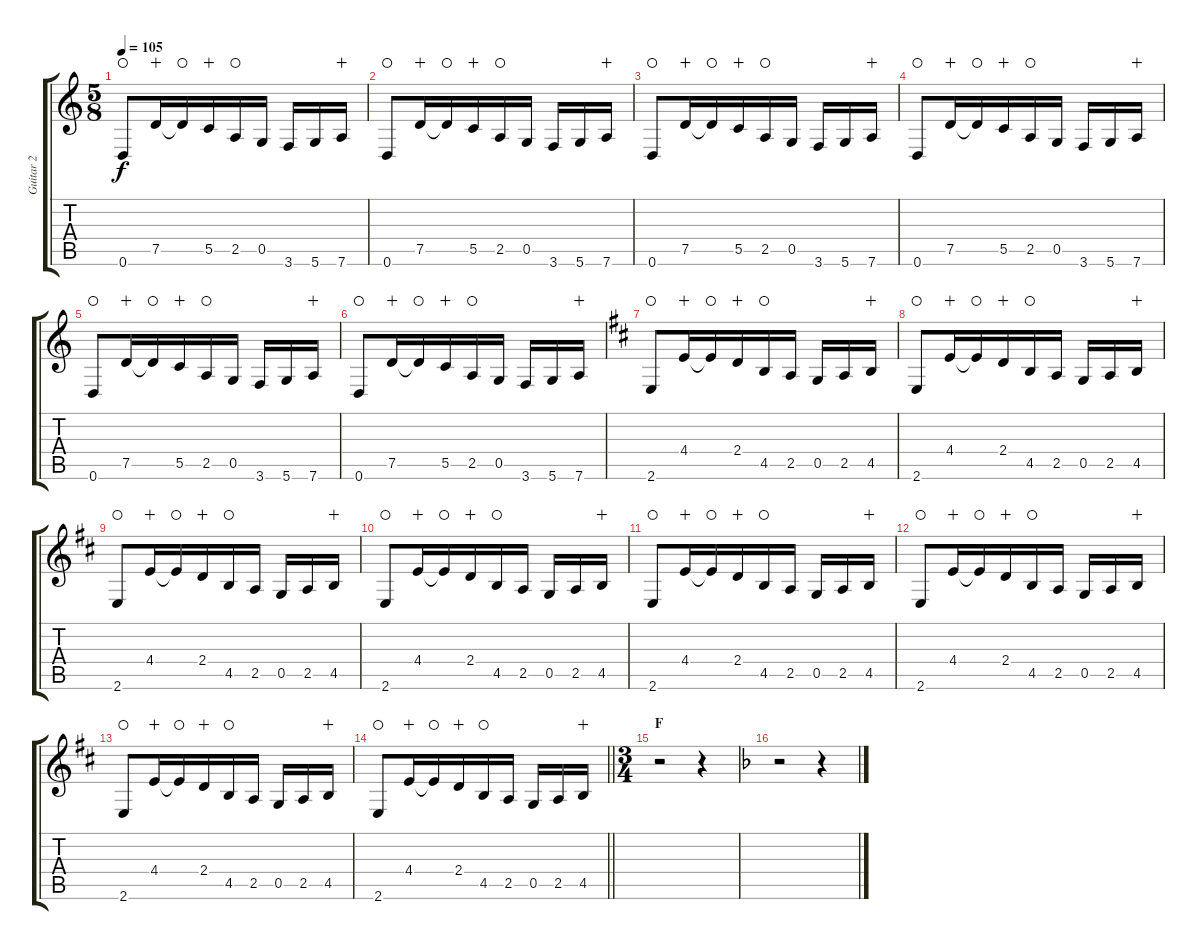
\track ("Guitar 2" "Guitar 2") {instrument overdrivenguitar}
\staff {score tabs}
\tuning (D4 A3 F3 C3 G2 D2) {hide}
\ts (5 8)
\tempo 105
\clef g2
\ks aminor
0.6.8{dy f waho beam merge} 7.5.16{wahc} 7.5{t}.16{waho} 5.5.16{wahc} 2.5.16{waho beam merge} 0.5.16{beam split} 3.6.16{beam merge} 5.6.16 7.6.16{wahc} |
0.6.8{waho beam merge} 7.5.16{wahc} 7.5{t}.16{waho} 5.5.16{wahc} 2.5.16{waho beam merge} 0.5.16{beam split} 3.6.16{beam merge} 5.6.16 7.6.16{wahc} |
0.6.8{waho beam merge} 7.5.16{wahc} 7.5{t}.16{waho} 5.5.16{wahc} 2.5.16{waho beam merge} 0.5.16{beam split} 3.6.16{beam merge} 5.6.16 7.6.16{wahc} |
0.6.8{waho beam merge} 7.5.16{wahc} 7.5{t}.16{waho} 5.5.16{wahc} 2.5.16{waho beam merge} 0.5.16{beam split} 3.6.16{beam merge} 5.6.16 7.6.16{wahc} |
0.6.8{waho beam merge} 7.5.16{wahc} 7.5{t}.16{waho} 5.5.16{wahc} 2.5.16{waho beam merge} 0.5.16{beam split} 3.6.16{beam merge} 5.6.16 7.6.16{wahc} |
0.6.8{waho beam merge} 7.5.16{wahc} 7.5{t}.16{waho} 5.5.16{wahc} 2.5.16{waho beam merge} 0.5.16{beam split} 3.6.16{beam merge} 5.6.16 7.6.16{wahc} |
\ks bminor
2.6.8{waho beam merge} 4.4.16{wahc} 4.4{t}.16{waho} 2.4.16{wahc} 4.5.16{waho beam merge} 2.5.16{beam split} 0.5.16{beam merge} 2.5.16 4.5.16{wahc} |
2.6.8{waho beam merge} 4.4.16{wahc} 4.4{t}.16{waho} 2.4.16{wahc} 4.5.16{waho beam merge} 2.5.16{beam split} 0.5.16{beam merge} 2.5.16 4.5.16{wahc} |
2.6.8{waho beam merge} 4.4.16{wahc} 4.4{t}.16{waho} 2.4.16{wahc} 4.5.16{waho beam merge} 2.5.16{beam split} 0.5.16{beam merge} 2.5.16 4.5.16{wahc} |
2.6.8{waho beam merge} 4.4.16{wahc} 4.4{t}.16{waho} 2.4.16{wahc} 4.5.16{waho beam merge} 2.5.16{beam split} 0.5.16{beam merge} 2.5.16 4.5.16{wahc} |
2.6.8{waho beam merge} 4.4.16{wahc} 4.4{t}.16{waho} 2.4.16{wahc} 4.5.16{waho beam merge} 2.5.16{beam split} 0.5.16{beam merge} 2.5.16 4.5.16{wahc} |
2.6.8{waho beam merge} 4.4.16{wahc} 4.4{t}.16{waho} 2.4.16{wahc} 4.5.16{waho beam merge} 2.5.16{beam split} 0.5.16{beam merge} 2.5.16 4.5.16{wahc} |
2.6.8{waho beam merge} 4.4.16{wahc} 4.4{t}.16{waho} 2.4.16{wahc} 4.5.16{waho beam merge} 2.5.16{beam split} 0.5.16{beam merge} 2.5.16 4.5.16{wahc} |
\barLineRight lightlight
2.6.8{waho beam merge} 4.4.16{wahc} 4.4{t}.16{waho} 2.4.16{wahc} 4.5.16{waho beam merge} 2.5.16{beam split} 0.5.16{beam merge} 2.5.16 4.5.16{wahc} |
\ts (3 4)
\section ("" "F")
\ks d
r.2 r.4 |
\ks dminor
r.2 r.4
